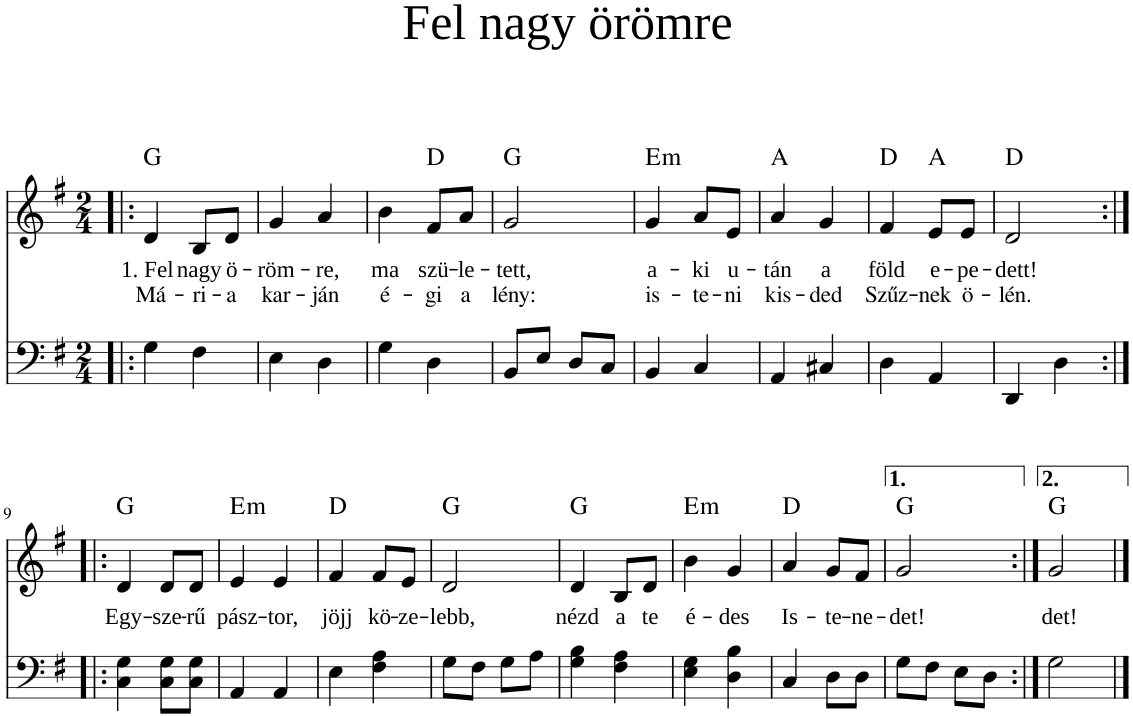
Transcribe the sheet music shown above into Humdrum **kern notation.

**kern	**kern	**text	**text	**harte
*part2	*part1	*part1	*part1	*part1
*staff2	*staff1	*staff1	*staff1	*
*I"Voice	*I"Voice	*	*	*
*clefF4	*clefG2	*	*	*
*k[f#]	*k[f#]	*	*	*
*M2/4	*M2/4	*	*	*
=1!|:	=1!|:	=1!|:	=1!|:	=1!|:
!	!	!LO:LY:b	!LO:LY:b	!LO:H:kt=N.C.
4G\	4d/	1. Fel	Má-	N
!	!	!LO:LY:b	!LO:LY:b	!
4F#\	8B/L	nagy	-ri-	.
!	!	!LO:LY:b	!LO:LY:b	!
.	8d/J	ö-	-a	.
=2	=2	=2	=2	=2
!	!	!LO:LY:b	!LO:LY:b	!
4E\	4g/	-röm-	kar-	.
!	!	!LO:LY:b	!LO:LY:b	!
4D\	4a/	-re,	-ján	.
=3	=3	=3	=3	=3
!	!	!LO:LY:b	!LO:LY:b	!
4G\	4b\	ma	é-	.
!	!	!LO:LY:b	!LO:LY:b	!LO:H:kt=N.C.
4D\	8f#/L	szü-	-gi	N
!	!	!LO:LY:b	!LO:LY:b	!
.	8a/J	-le-	a	.
=4	=4	=4	=4	=4
!	!	!LO:LY:b	!LO:LY:b	!LO:H:kt=N.C.
8BB/L	2g/	-tett,	lény:	N
8E/J	.	.	.	.
8D/L	.	.	.	.
8C/J	.	.	.	.
=5	=5	=5	=5	=5
!	!	!LO:LY:b	!LO:LY:b	!LO:H:kt=m
4BB/	4g/	a-	is-	E:min
!	!	!LO:LY:b	!LO:LY:b	!
4C/	8a/L	-ki	-te-	.
!	!	!LO:LY:b	!LO:LY:b	!
.	8e/J	u-	-ni	.
=6	=6	=6	=6	=6
!	!	!LO:LY:b	!LO:LY:b	!LO:H:kt=N.C.
4AA/	4a/	-tán	kis-	N
!	!	!LO:LY:b	!LO:LY:b	!
4C#X/	4g/	a	-ded	.
=7	=7	=7	=7	=7
!	!	!LO:LY:b	!LO:LY:b	!LO:H:kt=N.C.
4D\	4f#/	föld	Szűz-	N
!	!	!LO:LY:b	!LO:LY:b	!LO:H:kt=N.C.
4AA/	8e/L	e-	-nek	N
!	!	!LO:LY:b	!LO:LY:b	!
.	8e/J	-pe-	ö-	.
=8	=8	=8	=8	=8
!	!	!LO:LY:b	!LO:LY:b	!LO:H:kt=N.C.
4DD/	2d/	-dett!	-lén.	N
4D\	.	.	.	.
!!LO:LB:g=z
=9:|!|:	=9:|!|:	=9:|!|:	=9:|!|:	=9:|!|:
!	!	!LO:LY:b	!	!LO:H:kt=N.C.
4C\ 4G\	4d/	Egy-	.	N
!	!	!LO:LY:b	!	!
8C\ 8G\L	8d/L	-sze-	.	.
!	!	!LO:LY:b	!	!
8C\ 8G\J	8d/J	-rű	.	.
=10	=10	=10	=10	=10
!	!	!LO:LY:b	!	!LO:H:kt=m
4AA/	4e/	pász-	.	E:min
!	!	!LO:LY:b	!	!
4AA/	4e/	-tor,	.	.
=11	=11	=11	=11	=11
!	!	!LO:LY:b	!	!LO:H:kt=N.C.
4E\	4f#/	jöjj	.	N
!	!	!LO:LY:b	!	!
4F#\ 4A\	8f#/L	kö-	.	.
!	!	!LO:LY:b	!	!
.	8e/J	-ze-	.	.
=12	=12	=12	=12	=12
!	!	!LO:LY:b	!	!LO:H:kt=N.C.
8G\L	2d/	-lebb,	.	N
8F#\J	.	.	.	.
8G\L	.	.	.	.
8A\J	.	.	.	.
=13	=13	=13	=13	=13
!	!	!LO:LY:b	!	!LO:H:kt=N.C.
4G\ 4B\	4d/	nézd	.	N
!	!	!LO:LY:b	!	!
4F#\ 4A\	8B/L	a	.	.
!	!	!LO:LY:b	!	!
.	8d/J	te	.	.
=14	=14	=14	=14	=14
!	!	!LO:LY:b	!	!LO:H:kt=m
4E\ 4G\	4b\	é-	.	E:min
!	!	!LO:LY:b	!	!
4D\ 4B\	4g/	-des	.	.
=15	=15	=15	=15	=15
!	!	!LO:LY:b	!	!LO:H:kt=N.C.
4C/	4a/	Is-	.	N
!	!	!LO:LY:b	!	!
8D\L	8g/L	-te-	.	.
!	!	!LO:LY:b	!	!
8D\J	8f#/J	-ne-	.	.
=16	=16	=16	=16	=16
!	!	!LO:LY:b	!	!LO:H:kt=N.C.
8G\L	2g/	-det!	.	N
8F#\J	.	.	.	.
8E\L	.	.	.	.
8D\J	.	.	.	.
=17:|!	=17:|!	=17:|!	=17:|!	=17:|!
!	!	!LO:LY:b	!	!LO:H:kt=N.C.
2G\	2g/	det!	.	N
==	==	==	==	==
*-	*-	*-	*-	*-
